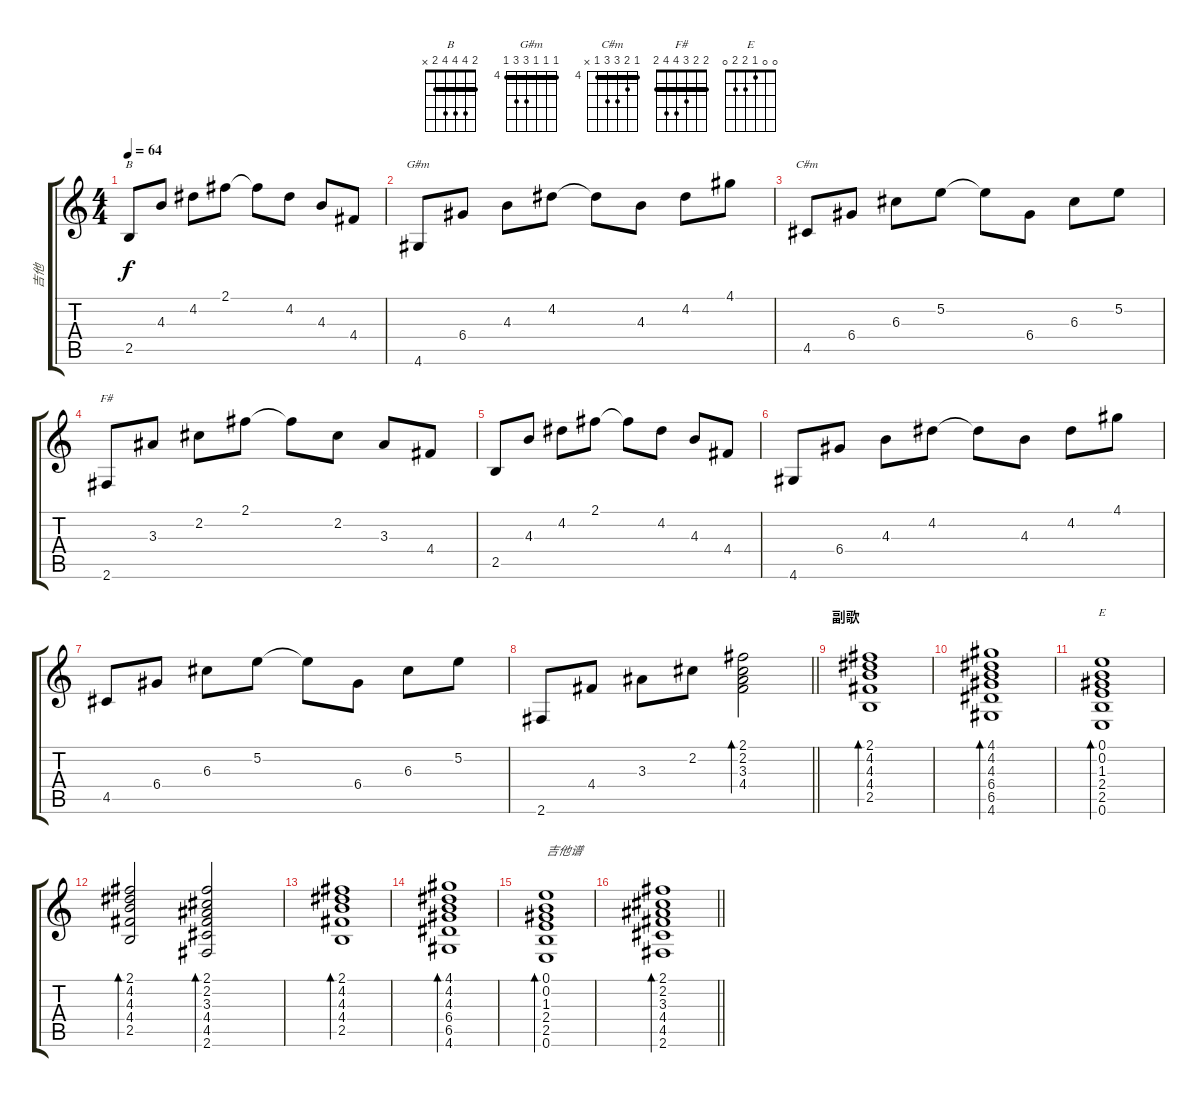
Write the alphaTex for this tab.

\track ("吉他" "吉他") {instrument acousticguitarsteel}
\staff {score tabs}
\tuning (E4 B3 G3 D3 A2 E2) {hide}
\chord ("B" 2 4 4 4 2 x) {barre 2}
\chord ("G#m" 4 4 4 6 6 4) {firstfret 4 barre 4}
\chord ("C#m" 4 5 6 6 4 x) {firstfret 4 barre 4}
\chord ("F#" 2 2 3 4 4 2) {barre 2}
\chord ("E" 0 0 1 2 2 0)
\ts (4 4)
\section ("" "")
\tempo 64
\clef g2
\ks c
2.5.8{ch "B" dy f} 4.3.8 4.2.8 2.1.8 2.1{t}.8 4.2.8 4.3.8 4.4.8 |
4.6.8{ch "G#m"} 6.4.8 4.3.8 4.2.8 4.2{t}.8 4.3.8 4.2.8 4.1.8 |
4.5.8{ch "C#m"} 6.4.8 6.3.8 5.2.8 5.2{t}.8 6.4.8 6.3.8 5.2.8 |
2.6.8{ch "F#"} 3.3.8 2.2.8 2.1.8 2.1{t}.8 2.2.8 3.3.8 4.4.8 |
2.5.8 4.3.8 4.2.8 2.1.8 2.1{t}.8 4.2.8 4.3.8 4.4.8 |
4.6.8 6.4.8 4.3.8 4.2.8 4.2{t}.8 4.3.8 4.2.8 4.1.8 |
4.5.8 6.4.8 6.3.8 5.2.8 5.2{t}.8 6.4.8 6.3.8 5.2.8 |
\barLineRight lightlight
2.6.8 4.4.8 3.3.8 2.2.8 (2.1 2.2 3.3 4.4).2{bd 240} |
\section ("" "副歌")
(2.1 4.2 4.3 4.4 2.5).1{bd 240} |
(4.1 4.2 4.3 6.4 6.5 4.6).1{bd 240} |
(0.1 0.2 1.3 2.4 2.5 0.6).1{bd 240 ch "E"} |
(2.1 4.2 4.3 4.4 2.5).2{bd 240} (2.1 2.2 3.3 4.4 4.5 2.6).2{bd 240} |
(2.1 4.2 4.3 4.4 2.5).1{bd 240} |
(4.1 4.2 4.3 6.4 6.5 4.6).1{bd 240} |
(0.1 0.2 1.3 2.4 2.5 0.6).1{bd 240 txt "吉他谱"} |
\barLineRight lightlight
(2.1 2.2 3.3 4.4 4.5 2.6).1{bd 240}
